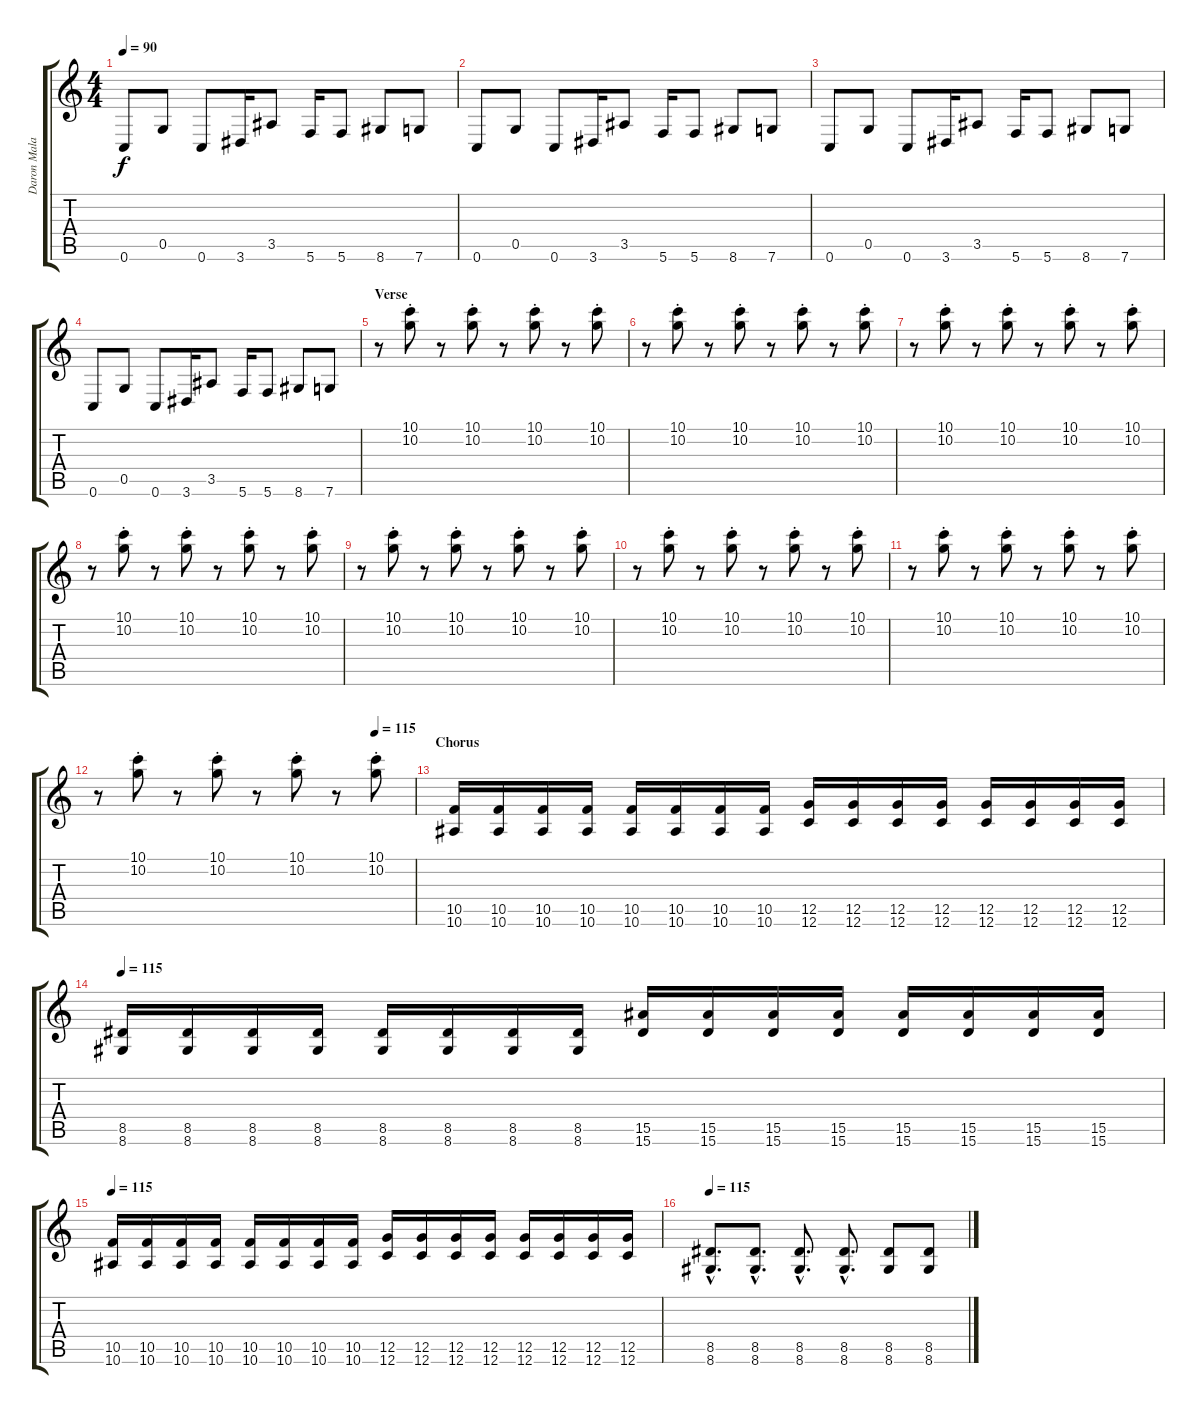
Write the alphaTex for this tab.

\track ("Daron Malakian" "Daron Mala") {instrument distortionguitar}
\staff {score tabs}
\tuning (D4 A3 F3 C3 G2 C2) {hide}
\ts (4 4)
\tempo 90
\clef g2
\ks c
0.6.8{dy f} 0.5.8 0.6.8 3.6.16 3.5.8 5.6.16 5.6.8 8.6.8 7.6.8 |
0.6.8 0.5.8 0.6.8 3.6.16 3.5.8 5.6.16 5.6.8 8.6.8 7.6.8 |
0.6.8 0.5.8 0.6.8 3.6.16 3.5.8 5.6.16 5.6.8 8.6.8 7.6.8 |
0.6.8 0.5.8 0.6.8 3.6.16 3.5.8 5.6.16 5.6.8 8.6.8 7.6.8 |
\section ("" "Verse")
r.8 (10.1{st} 10.2{st}).8 r.8 (10.1{st} 10.2{st}).8 r.8 (10.1{st} 10.2{st}).8 r.8 (10.1{st} 10.2{st}).8 |
r.8 (10.1{st} 10.2{st}).8 r.8 (10.1{st} 10.2{st}).8 r.8 (10.1{st} 10.2{st}).8 r.8 (10.1{st} 10.2{st}).8 |
r.8 (10.1{st} 10.2{st}).8 r.8 (10.1{st} 10.2{st}).8 r.8 (10.1{st} 10.2{st}).8 r.8 (10.1{st} 10.2{st}).8 |
r.8 (10.1{st} 10.2{st}).8 r.8 (10.1{st} 10.2{st}).8 r.8 (10.1{st} 10.2{st}).8 r.8 (10.1{st} 10.2{st}).8 |
r.8 (10.1{st} 10.2{st}).8 r.8 (10.1{st} 10.2{st}).8 r.8 (10.1{st} 10.2{st}).8 r.8 (10.1{st} 10.2{st}).8 |
r.8 (10.1{st} 10.2{st}).8 r.8 (10.1{st} 10.2{st}).8 r.8 (10.1{st} 10.2{st}).8 r.8 (10.1{st} 10.2{st}).8 |
r.8 (10.1{st} 10.2{st}).8 r.8 (10.1{st} 10.2{st}).8 r.8 (10.1{st} 10.2{st}).8 r.8 (10.1{st} 10.2{st}).8 |
\tempo (115 0.875)
r.8 (10.1{st} 10.2{st}).8 r.8 (10.1{st} 10.2{st}).8 r.8 (10.1{st} 10.2{st}).8 r.8 (10.1{st} 10.2{st}).8 |
\section ("" "Chorus")
(10.5 10.6).16 (10.5 10.6).16 (10.5 10.6).16 (10.5 10.6).16 (10.5 10.6).16 (10.5 10.6).16 (10.5 10.6).16 (10.5 10.6).16 (12.5 12.6).16 (12.5 12.6).16 (12.5 12.6).16 (12.5 12.6).16 (12.5 12.6).16 (12.5 12.6).16 (12.5 12.6).16 (12.5 12.6).16 |
\tempo 115
(8.5 8.6).16 (8.5 8.6).16 (8.5 8.6).16 (8.5 8.6).16 (8.5 8.6).16 (8.5 8.6).16 (8.5 8.6).16 (8.5 8.6).16 (15.5 15.6).16 (15.5 15.6).16 (15.5 15.6).16 (15.5 15.6).16 (15.5 15.6).16 (15.5 15.6).16 (15.5 15.6).16 (15.5 15.6).16 |
\tempo 115
(10.5 10.6).16 (10.5 10.6).16 (10.5 10.6).16 (10.5 10.6).16 (10.5 10.6).16 (10.5 10.6).16 (10.5 10.6).16 (10.5 10.6).16 (12.5 12.6).16 (12.5 12.6).16 (12.5 12.6).16 (12.5 12.6).16 (12.5 12.6).16 (12.5 12.6).16 (12.5 12.6).16 (12.5 12.6).16 |
\tempo 115
(8.5{hac} 8.6{hac}).8{d} (8.5{hac} 8.6{hac}).8{d} (8.5{hac} 8.6{hac}).8{d} (8.5{hac} 8.6{hac}).8{d} (8.5 8.6).8 (8.5 8.6).8
